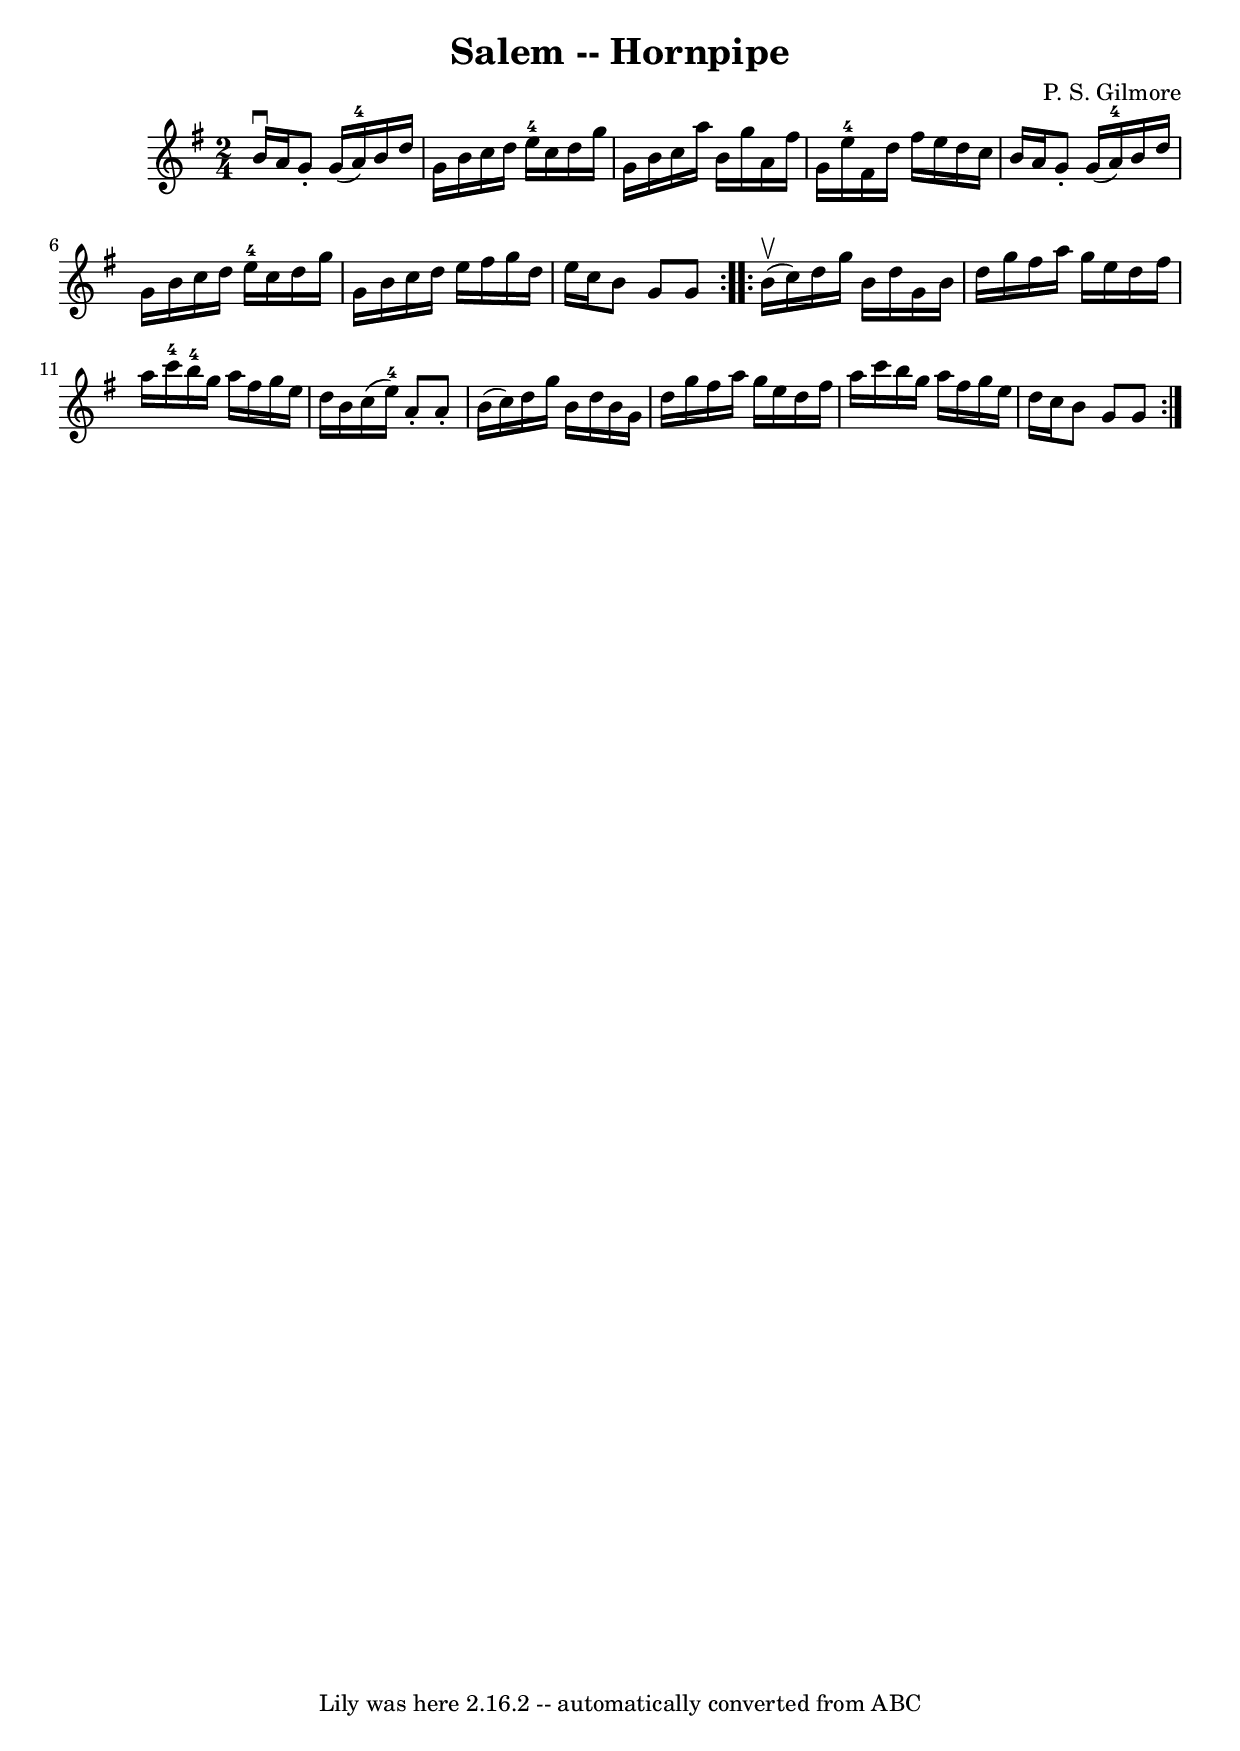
\version "2.16.2"
\include "Mammoth.ily"
\header {
  %% book = "Cole's 1000 Fiddle Tunes"
  composer = "P. S. Gilmore"
  crossRefNumber = "1"
  footnotes = ""
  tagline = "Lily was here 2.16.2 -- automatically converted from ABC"
  title = "Salem -- Hornpipe"

}
voicedefault =  {



  \repeat volta 2 {

    \time 2/4 
    \key g \major
    b'16^\downbow a'16  |
    g'8 -. g'16 (
    a'16-4) b'16 d''16 g'16 b'16  |
    c''16 d''16    
    e''16-4 c''16 d''16 g''16 g'16 b'16  |
    c''16 a''16 
    b'16 g''16 a'16 fis''16 g'16 e''16-4 |
    fis'16    
    d''16 fis''16 e''16 d''16 c''16 b'16 a'16  |
    g'8 -. g'16 (a'16-4) b'16 d''16 g'16 b'16  |
    c''16    
    d''16 e''16-4 c''16 d''16 g''16 g'16 b'16  |
    c''16 
    d''16 e''16 fis''16 g''16 d''16 e''16 c''16  |
    
    b'8 g'8 g'8  
  }     
  \repeat volta 2 {
    b'16 (^\upbow c''16) 
    |
    d''16 g''16 b'16 d''16 g'16 b'16 d''16 g''16  
    |
    fis''16 a''16 g''16 e''16 d''16 fis''16 a''16    
    c'''16-4 |
    b''16-4 g''16 a''16 fis''16 g''16 e''16 
    d''16 b'16  |
    c''16 (e''16-4) a'8 -. a'8 -. b'16 (
    c''16) |
    d''16 g''16 b'16 d''16 b'16 g'16    
    d''16 g''16  |
    fis''16 a''16 g''16 e''16 d''16    
    fis''16 a''16 c'''16  |
    b''16 g''16 a''16 fis''16    
    g''16 e''16 d''16 c''16  |
    b'8 g'8 g'8  
  }   

}

\score{
  <<

    \context Staff="default"
    {
      \voicedefault 
      
    }

  >>
  \layout {
    
  }
  \midi {
  }

}
